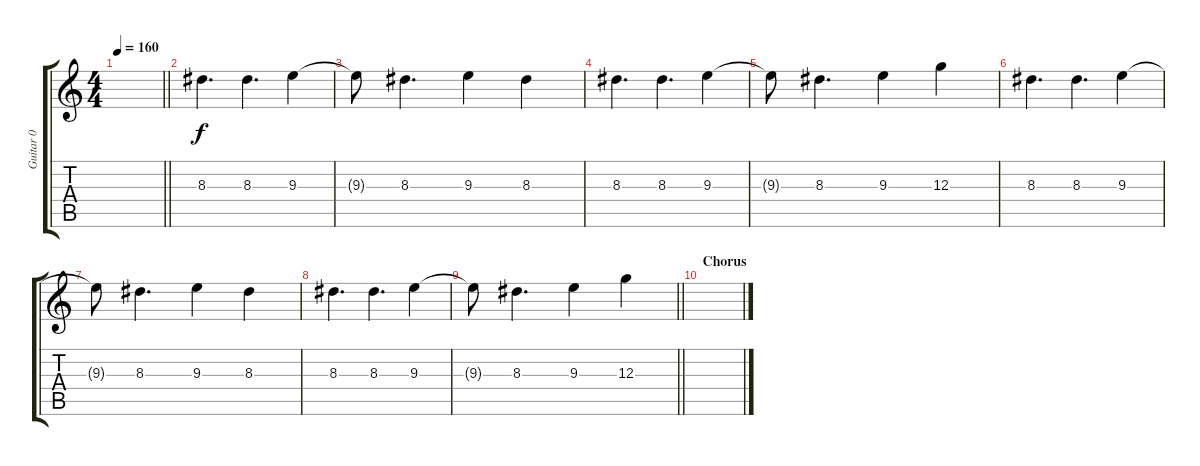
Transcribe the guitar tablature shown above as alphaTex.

\track ("Guitar 0" "Guitar 0") {instrument distortionguitar}
\staff {score tabs}
\tuning (E4 B3 G3 D3 A2 E2) {hide}
\ts (4 4)
\tempo 160
\clef g2
\barLineRight lightlight
\ks c
|
8.3.4{d} 8.3.4{d} 9.3.4 |
9.3{t}.8 8.3.4{d} 9.3.4 8.3.4 |
8.3.4{d} 8.3.4{d} 9.3.4 |
9.3{t}.8 8.3.4{d} 9.3.4 12.3.4 |
8.3.4{d} 8.3.4{d} 9.3.4 |
9.3{t}.8 8.3.4{d} 9.3.4 8.3.4 |
8.3.4{d} 8.3.4{d} 9.3.4 |
\barLineRight lightlight
9.3{t}.8 8.3.4{d} 9.3.4 12.3.4 |
\section ("" "Chorus")
